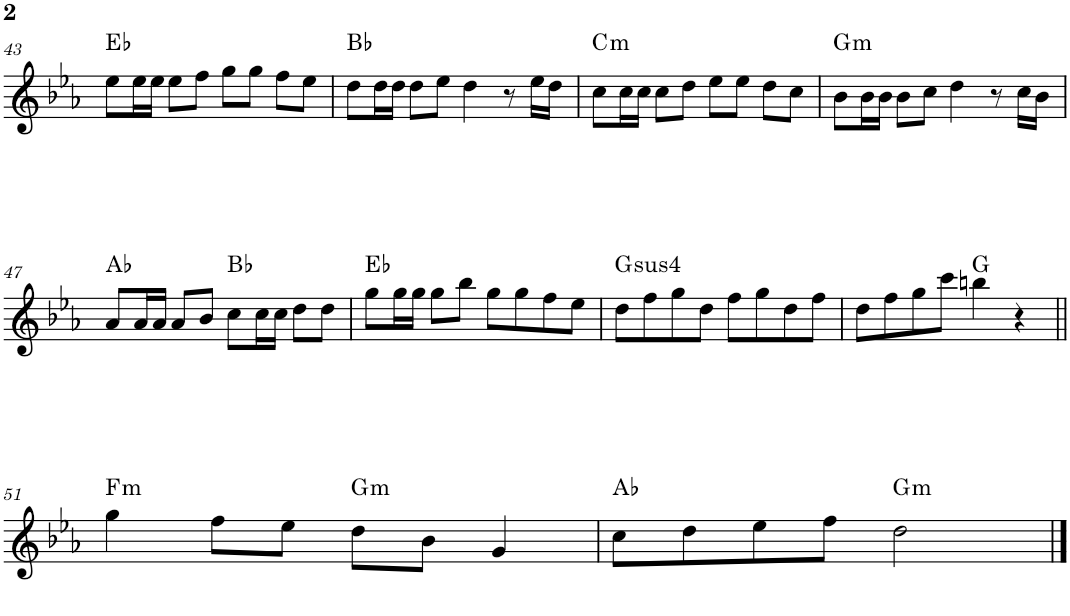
**kern	**harte
*part1	*part1
*staff1	*
*I"Piano	*
*I'Pno.	*
!!LO:PB:g=z
*clefG2	*
*k[b-e-a-]	*
*M4/4	*
=43	=43
8ee-\L	Eb:maj
16ee-\L	.
16ee-\JJ	.
8ee-\L	.
8ff\J	.
8gg\L	.
8gg\J	.
8ff\L	.
8ee-\J	.
=44	=44
8dd\L	Bb:maj
16dd\L	.
16dd\JJ	.
8dd\L	.
8ee-\J	.
4dd\	.
8r	.
16ee-\LL	.
16dd\JJ	.
=45	=45
!	!LO:H:kt=m
8cc\L	C:min
16cc\L	.
16cc\JJ	.
8cc\L	.
8dd\J	.
8ee-\L	.
8ee-\J	.
8dd\L	.
8cc\J	.
=46	=46
!	!LO:H:kt=m
8b-\L	G:min
16b-\L	.
16b-\JJ	.
8b-\L	.
8cc\J	.
4dd\	.
8r	.
16cc\LL	.
16b-\JJ	.
!!LO:LB:g=z
=47	=47
8a-/L	Ab:maj
16a-/L	.
16a-/JJ	.
8a-/L	.
8b-/J	.
8cc\L	Bb:maj
16cc\L	.
16cc\JJ	.
8dd\L	.
8dd\J	.
=48	=48
8gg\L	Eb:maj
16gg\L	.
16gg\JJ	.
8gg\L	.
8bb-\J	.
8gg\L	.
8gg\	.
8ff\	.
8ee-\J	.
=49	=49
!	!LO:H:kt=4
8dd\L	G:sus4
8ff\	.
8gg\	.
8dd\J	.
8ff\L	.
8gg\	.
8dd\	.
8ff\J	.
=50	=50
8dd\L	.
8ff\	.
8gg\	.
8ccc\J	.
4bbn\	G:maj
4r	.
!!LO:LB:g=z
=51||	=51||
!	!LO:H:kt=m
4gg\	F:min
8ff\L	.
8ee-\J	.
!	!LO:H:kt=m
8dd\L	G:min
8b-\J	.
4g/	.
=52	=52
8cc\L	Ab:maj
8dd\	.
8ee-\	.
8ff\J	.
!	!LO:H:kt=m
2dd\	G:min
==	==
*-	*-
